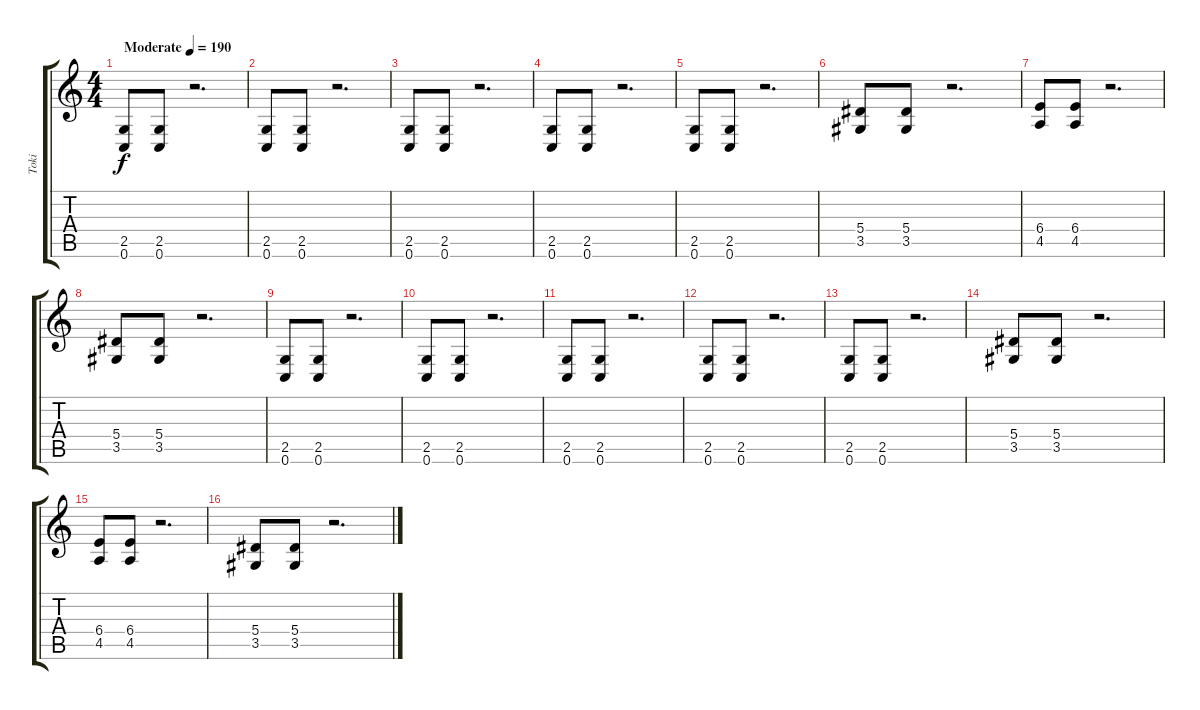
\track ("Toki" "Toki") {instrument distortionguitar}
\staff {score tabs}
\tuning (C4 G3 Eb3 Bb2 F2 C2) {hide}
\ts (4 4)
\tempo (190 "Moderate")
\clef g2
\ks c
(2.5 0.6).8{dy f instrument distortionguitar} (2.5 0.6).8 r.2{d} |
(2.5 0.6).8 (2.5 0.6).8 r.2{d} |
(2.5 0.6).8 (2.5 0.6).8 r.2{d} |
(2.5 0.6).8 (2.5 0.6).8 r.2{d} |
(2.5 0.6).8 (2.5 0.6).8 r.2{d} |
(5.4 3.5).8 (5.4 3.5).8 r.2{d} |
(6.4 4.5).8 (6.4 4.5).8 r.2{d} |
(5.4 3.5).8 (5.4 3.5).8 r.2{d} |
(2.5 0.6).8 (2.5 0.6).8 r.2{d} |
(2.5 0.6).8 (2.5 0.6).8 r.2{d} |
(2.5 0.6).8 (2.5 0.6).8 r.2{d} |
(2.5 0.6).8 (2.5 0.6).8 r.2{d} |
(2.5 0.6).8 (2.5 0.6).8 r.2{d} |
(5.4 3.5).8 (5.4 3.5).8 r.2{d} |
(6.4 4.5).8 (6.4 4.5).8 r.2{d} |
(5.4 3.5).8 (5.4 3.5).8 r.2{d}
